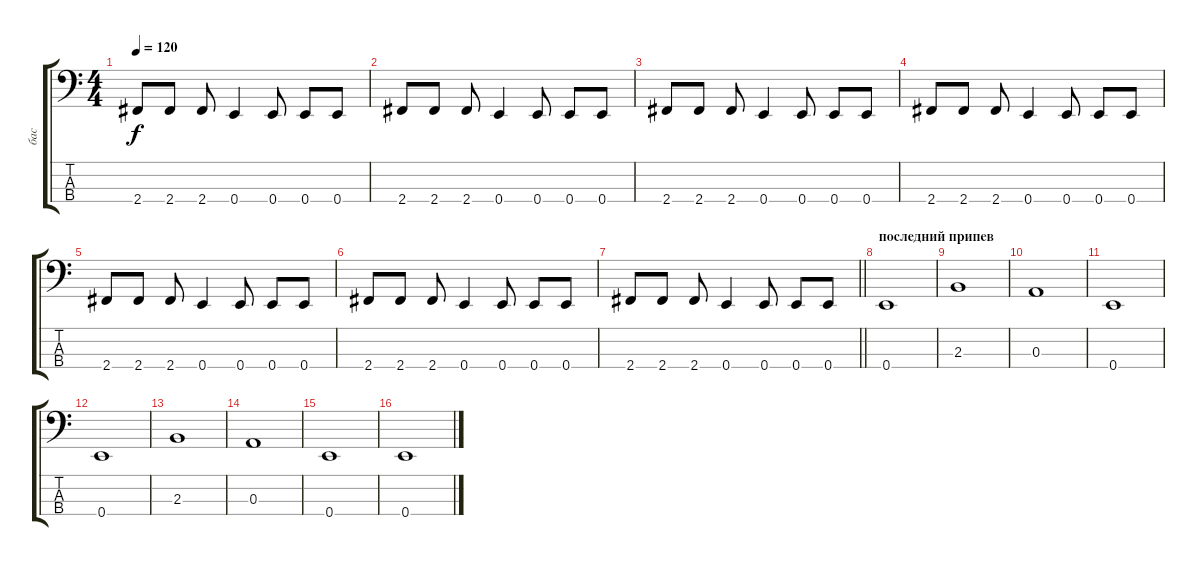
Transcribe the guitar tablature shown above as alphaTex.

\track ("бас" "бас") {instrument electricbassfinger}
\staff {score tabs}
\tuning (G2 D2 A1 E1) {hide}
\ts (4 4)
\tempo 120
\clef f4
\ks c
2.4.8{dy f} 2.4.8 2.4.8 0.4.4 0.4.8 0.4.8 0.4.8 |
2.4.8 2.4.8 2.4.8 0.4.4 0.4.8 0.4.8 0.4.8 |
2.4.8 2.4.8 2.4.8 0.4.4 0.4.8 0.4.8 0.4.8 |
2.4.8 2.4.8 2.4.8 0.4.4 0.4.8 0.4.8 0.4.8 |
2.4.8 2.4.8 2.4.8 0.4.4 0.4.8 0.4.8 0.4.8 |
2.4.8 2.4.8 2.4.8 0.4.4 0.4.8 0.4.8 0.4.8 |
\barLineRight lightlight
2.4.8 2.4.8 2.4.8 0.4.4 0.4.8 0.4.8 0.4.8 |
\section ("" "последний припев")
0.4.1 |
2.3.1 |
0.3.1 |
0.4.1 |
0.4.1 |
2.3.1 |
0.3.1 |
0.4.1 |
0.4.1
